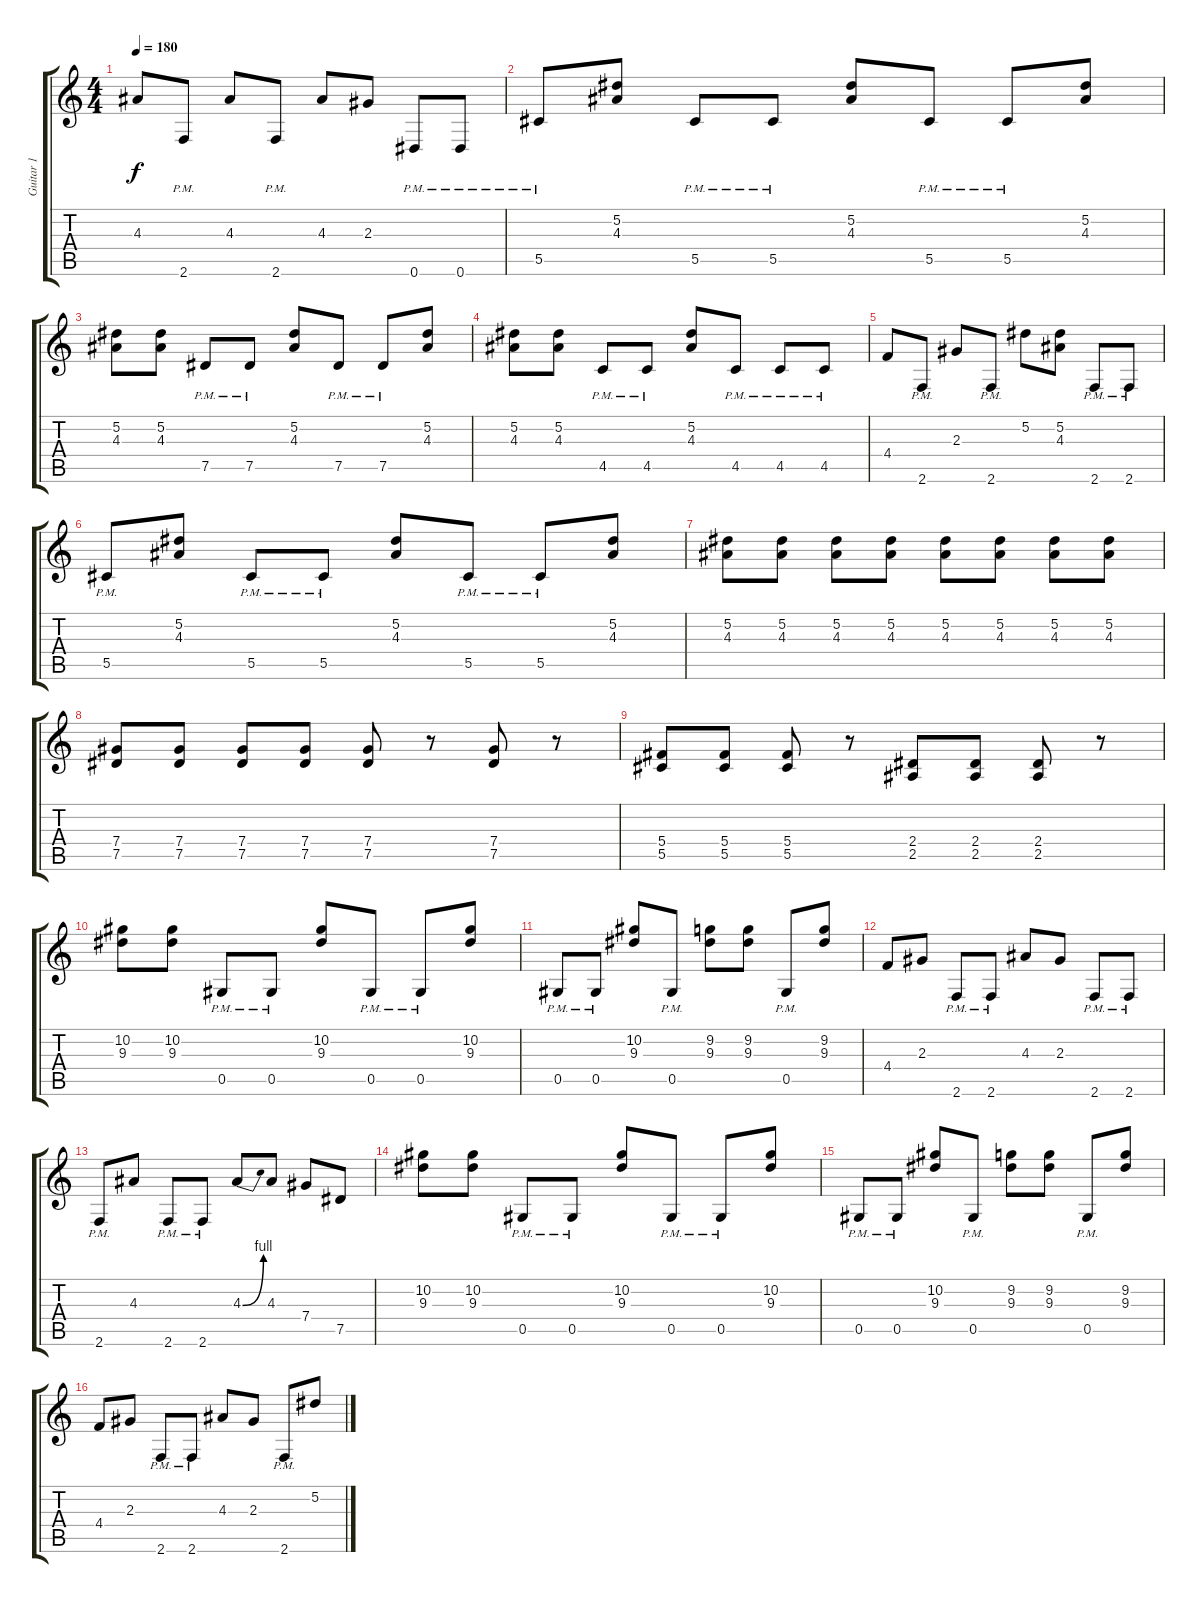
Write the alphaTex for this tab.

\track ("Guitar 1" "Guitar 1") {instrument overdrivenguitar}
\staff {score tabs}
\tuning (Eb4 Bb3 Gb3 Db3 Ab2 Eb2) {hide}
\ts (4 4)
\tempo 180
\clef g2
\ks c
4.3.8{dy f} 2.6{pm}.8 4.3.8 2.6{pm}.8 4.3.8 2.3.8 0.6{pm}.8 0.6{pm}.8 |
5.5{pm}.8 (5.2 4.3).8 5.5{pm}.8 5.5{pm}.8 (5.2 4.3).8 5.5{pm}.8 5.5{pm}.8 (5.2 4.3).8 |
(5.2 4.3).8 (5.2 4.3).8 7.5{pm}.8 7.5{pm}.8 (5.2 4.3).8 7.5{pm}.8 7.5{pm}.8 (5.2 4.3).8 |
(5.2 4.3).8 (5.2 4.3).8 4.5{pm}.8 4.5{pm}.8 (5.2 4.3).8 4.5{pm}.8 4.5{pm}.8 4.5{pm}.8 |
4.4.8 2.6{pm}.8 2.3.8 2.6{pm}.8 5.2.8 (5.2 4.3).8 2.6{pm}.8 2.6{pm}.8 |
5.5{pm}.8 (5.2 4.3).8 5.5{pm}.8 5.5{pm}.8 (5.2 4.3).8 5.5{pm}.8 5.5{pm}.8 (5.2 4.3).8 |
(5.2 4.3).8 (5.2 4.3).8 (5.2 4.3).8 (5.2 4.3).8 (5.2 4.3).8 (5.2 4.3).8 (5.2 4.3).8 (5.2 4.3).8 |
(7.4 7.5).8 (7.4 7.5).8 (7.4 7.5).8 (7.4 7.5).8 (7.4 7.5).8 r.8 (7.4 7.5).8 r.8 |
(5.4 5.5).8 (5.4 5.5).8 (5.4 5.5).8 r.8 (2.4 2.5).8 (2.4 2.5).8 (2.4 2.5).8 r.8 |
(10.2 9.3).8 (10.2 9.3).8 0.5{pm}.8 0.5{pm}.8 (10.2 9.3).8 0.5{pm}.8 0.5{pm}.8 (10.2 9.3).8 |
0.5{pm}.8 0.5{pm}.8 (10.2 9.3).8 0.5{pm}.8 (9.2 9.3).8 (9.2 9.3).8 0.5{pm}.8 (9.2 9.3).8 |
4.4.8 2.3.8 2.6{pm}.8 2.6{pm}.8 4.3.8 2.3.8 2.6{pm}.8 2.6{pm}.8 |
2.6{pm}.8 4.3.8 2.6{pm}.8 2.6{pm}.8 4.3{be (bend 0 0 60 4)}.8 4.3.8 7.4.8 7.5.8 |
(10.2 9.3).8 (10.2 9.3).8 0.5{pm}.8 0.5{pm}.8 (10.2 9.3).8 0.5{pm}.8 0.5{pm}.8 (10.2 9.3).8 |
0.5{pm}.8 0.5{pm}.8 (10.2 9.3).8 0.5{pm}.8 (9.2 9.3).8 (9.2 9.3).8 0.5{pm}.8 (9.2 9.3).8 |
4.4.8 2.3.8 2.6{pm}.8 2.6{pm}.8 4.3.8 2.3.8 2.6{pm}.8 5.2.8
